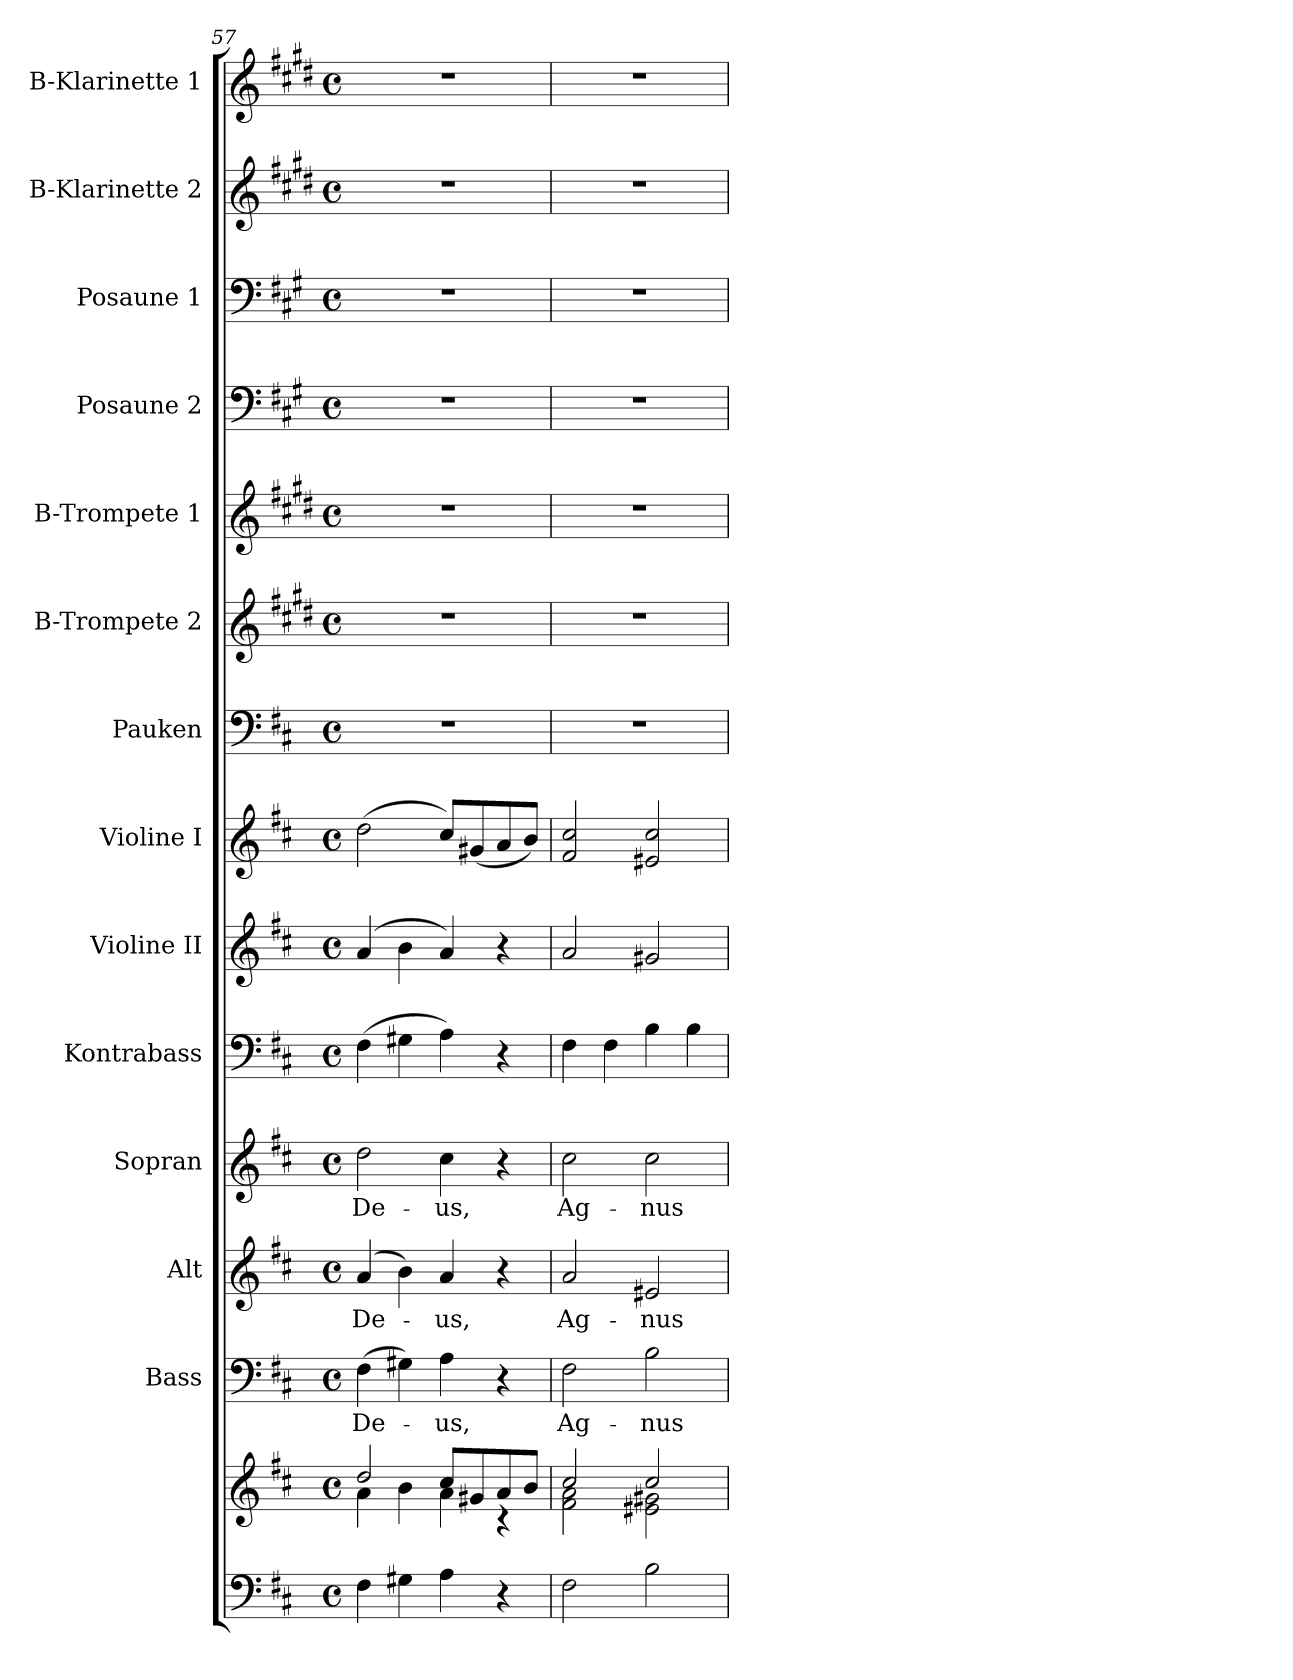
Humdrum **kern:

**kern	**kern	**kern	**text	**kern	**text	**kern	**text	**kern	**kern	**kern	**kern	**kern	**kern	**kern	**kern	**kern	**kern
*part14	*part14	*part13	*part13	*part12	*part12	*part11	*part11	*part10	*part9	*part8	*part7	*part6	*part5	*part4	*part3	*part2	*part1
*staff15	*staff14	*staff13	*staff13	*staff12	*staff12	*staff11	*staff11	*staff10	*staff9	*staff8	*staff7	*staff6	*staff5	*staff4	*staff3	*staff2	*staff1
*	*	*I"Bass	*	*I"Alt	*	*I"Sopran	*	*I"Kontrabass	*I"Violine II	*I"Violine I	*I"Pauken	*I"B-Trompete 2	*I"B-Trompete 1	*I"Posaune 2	*I"Posaune 1	*I"B-Klarinette 2	*I"B-Klarinette 1
*	*	*I'B.	*	*I'A.	*	*I'S.	*	*I'Kb.	*I'Vl. II	*I'Vl. I	*I'Pk.	*I'B Trp. 2	*I'B Trp. 1	*I'Pos. 2	*I'Pos. 1	*I'B Kl. 2	*I'B Kl. 1
*clefF4	*clefG2	*clefF4	*	*clefG2	*	*clefG2	*	*clefF4	*clefG2	*clefG2	*clefF4	*clefG2	*clefG2	*clefF4	*clefF4	*clefG2	*clefG2
*	*	*	*	*	*	*	*	*ITrd7c12	*	*	*	*ITrd1c2	*ITrd1c2	*ITrd4c7	*ITrd4c7	*ITrd1c2	*ITrd1c2
*k[f#c#]	*k[f#c#]	*k[f#c#]	*	*k[f#c#]	*	*k[f#c#]	*	*k[f#c#]	*k[f#c#]	*k[f#c#]	*k[f#c#]	*k[f#c#]	*k[f#c#]	*k[f#c#]	*k[f#c#]	*k[f#c#]	*k[f#c#]
*D:	*D:	*D:	*	*D:	*	*D:	*	*D:	*D:	*D:	*D:	*D:	*D:	*D:	*D:	*D:	*D:
*M4/4	*M4/4	*M4/4	*	*M4/4	*	*M4/4	*	*M4/4	*M4/4	*M4/4	*M4/4	*M4/4	*M4/4	*M4/4	*M4/4	*M4/4	*M4/4
*met(c)	*met(c)	*met(c)	*	*met(c)	*	*met(c)	*	*met(c)	*met(c)	*met(c)	*met(c)	*met(c)	*met(c)	*met(c)	*met(c)	*met(c)	*met(c)
=57	=57	=57	=57	=57	=57	=57	=57	=57	=57	=57	=57	=57	=57	=57	=57	=57	=57
*	*^	*	*	*	*	*	*	*	*	*	*	*	*	*	*	*	*
!	!	!	!	!LO:LY:b	!	!LO:LY:b	!	!LO:LY:b	!	!	!	!	!	!	!	!	!	!
4F#\	2dd/	4a\	(>4F#\	De-	(4a/	De-	2dd\	De-	(>4FF#\	(4a/	(>2dd\	1r	1r	1r	1r	1r	1r	1r
4G#X\	.	4b\	4G#X\)	.	4b\)	.	.	.	4GG#X\	4b\	.	.	.	.	.	.	.	.
!	!	!	!	!LO:LY:b	!	!LO:LY:b	!	!LO:LY:b	!	!	!	!	!	!	!	!	!	!
4A\	8cc#/L	4a\	4A\	-us,	4a/	-us,	4cc#\	-us,	4AA\)	4a/)	8cc#/L)	.	.	.	.	.	.	.
.	8g#X/	.	.	.	.	.	.	.	.	.	(<8g#X/	.	.	.	.	.	.	.
4r	8a/	4rc	4r	.	4r	.	4r	.	4r	4r	8a/	.	.	.	.	.	.	.
.	8b/J	.	.	.	.	.	.	.	.	.	8b/J)	.	.	.	.	.	.	.
!!LO:PB:g=z
=58	=58	=58	=58	=58	=58	=58	=58	=58	=58	=58	=58	=58	=58	=58	=58	=58	=58	=58
!	!	!	!	!LO:LY:b	!	!LO:LY:b	!	!LO:LY:b	!	!	!	!	!	!	!	!	!	!
2F#\	2cc#/	2f#\ 2a\	2F#\	Ag-	2a/	Ag-	2cc#\	Ag-	4FF#\	2a/	2f#/ 2cc#/	1r	1r	1r	1r	1r	1r	1r
.	.	.	.	.	.	.	.	.	4FF#\	.	.	.	.	.	.	.	.	.
!	!	!	!	!LO:LY:b	!	!LO:LY:b	!	!LO:LY:b	!	!	!	!	!	!	!	!	!	!
2B\	2cc#/	2e#X\ 2g#X\	2B\	-nus	2e#X/	-nus	2cc#\	-nus	4BB\	2g#X/	2e#X/ 2cc#/	.	.	.	.	.	.	.
.	.	.	.	.	.	.	.	.	4BB\	.	.	.	.	.	.	.	.	.
*	*v	*v	*	*	*	*	*	*	*	*	*	*	*	*	*	*	*	*
=	=	=	=	=	=	=	=	=	=	=	=	=	=	=	=	=	=
*-	*-	*-	*-	*-	*-	*-	*-	*-	*-	*-	*-	*-	*-	*-	*-	*-	*-
